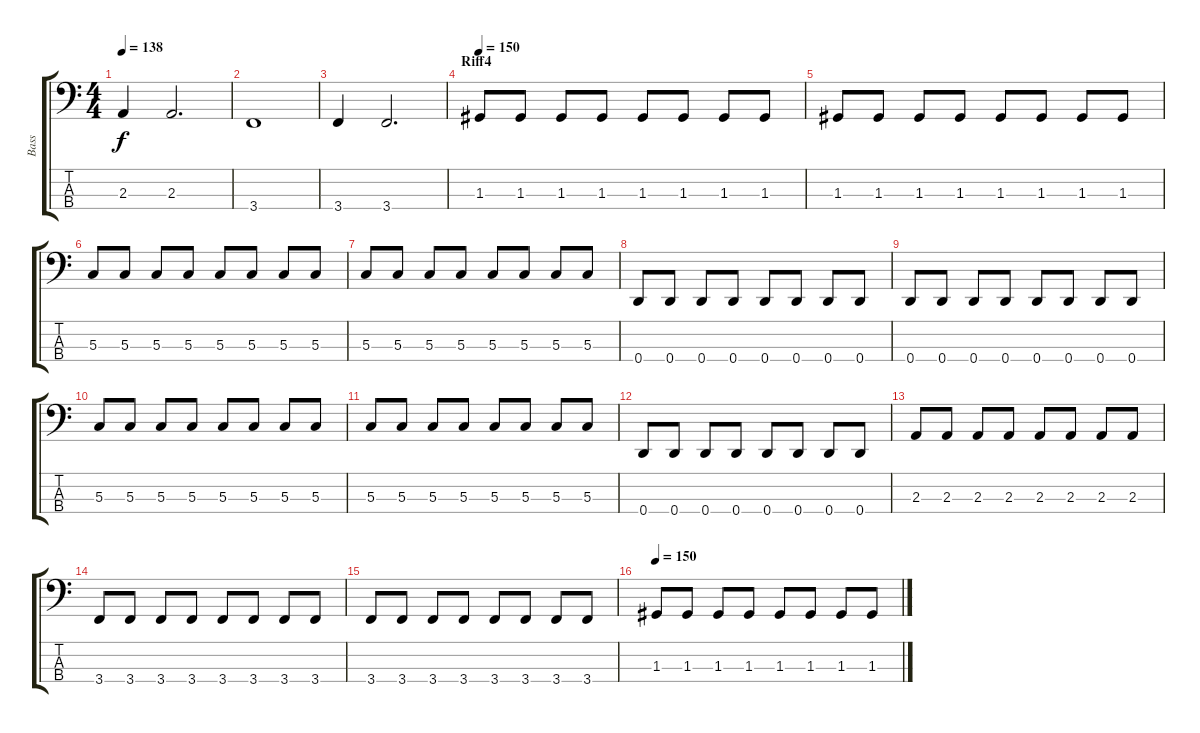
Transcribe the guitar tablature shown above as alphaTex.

\track ("Bass" "Bass") {instrument electricbassfinger}
\staff {score tabs}
\tuning (F2 C2 G1 D1) {hide}
\ts (4 4)
\tempo 138
\clef f4
\ks c
2.3.4{dy f} 2.3.2{d} |
3.4.1 |
3.4.4 3.4.2{d} |
\section ("" "Riff4")
\tempo 150
1.3.8 1.3.8 1.3.8 1.3.8 1.3.8 1.3.8 1.3.8 1.3.8 |
1.3.8 1.3.8 1.3.8 1.3.8 1.3.8 1.3.8 1.3.8 1.3.8 |
5.3.8 5.3.8 5.3.8 5.3.8 5.3.8 5.3.8 5.3.8 5.3.8 |
5.3.8 5.3.8 5.3.8 5.3.8 5.3.8 5.3.8 5.3.8 5.3.8 |
0.4.8 0.4.8 0.4.8 0.4.8 0.4.8 0.4.8 0.4.8 0.4.8 |
0.4.8 0.4.8 0.4.8 0.4.8 0.4.8 0.4.8 0.4.8 0.4.8 |
5.3.8 5.3.8 5.3.8 5.3.8 5.3.8 5.3.8 5.3.8 5.3.8 |
5.3.8 5.3.8 5.3.8 5.3.8 5.3.8 5.3.8 5.3.8 5.3.8 |
0.4.8 0.4.8 0.4.8 0.4.8 0.4.8 0.4.8 0.4.8 0.4.8 |
2.3.8 2.3.8 2.3.8 2.3.8 2.3.8 2.3.8 2.3.8 2.3.8 |
3.4.8 3.4.8 3.4.8 3.4.8 3.4.8 3.4.8 3.4.8 3.4.8 |
3.4.8 3.4.8 3.4.8 3.4.8 3.4.8 3.4.8 3.4.8 3.4.8 |
\tempo 150
1.3.8 1.3.8 1.3.8 1.3.8 1.3.8 1.3.8 1.3.8 1.3.8
